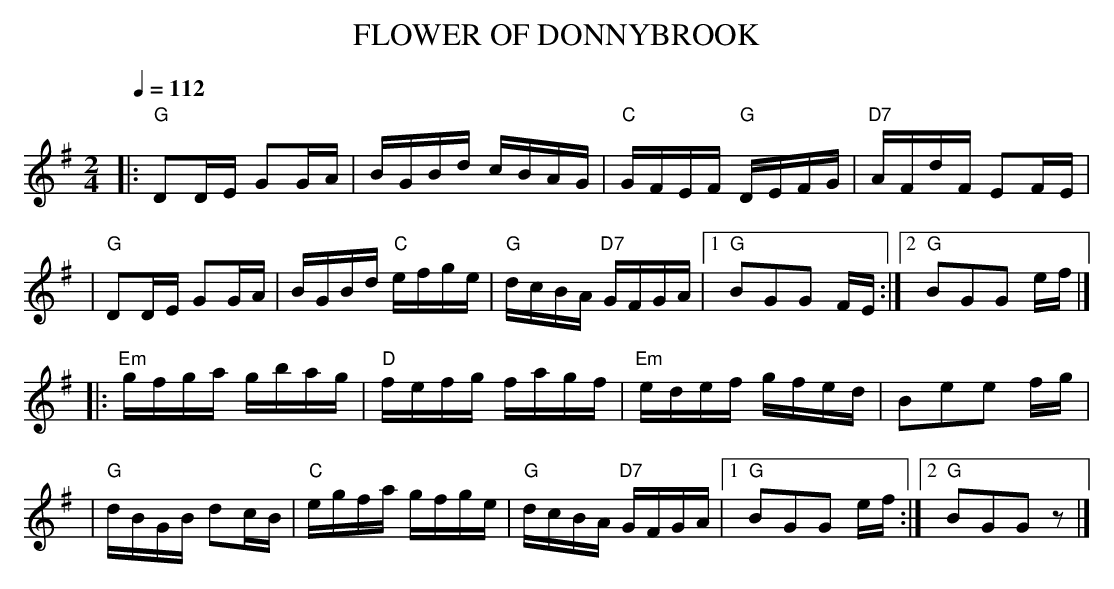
X:1
T: FLOWER OF DONNYBROOK
M: 2/4
L: 1/16
Q: 1/4=112
K: G
|: "G"D2DE G2GA | BGBd cBAG | "C"GFEF "G"DEFG | "D7"AFdF E2FE |
|  "G"D2DE G2GA | BGBd "C"efge | "G"dcBA "D7"GFGA |1 "G"B2G2G2 FE :|2 "G"B2G2G2 ef |]
|:"Em"gfga gbag | "D"fefg fagf | "Em"edef gfed | B2e2e2 fg |
|  "G"dBGB d2cB | "C"egfa gfge | "G"dcBA "D7"GFGA |1 "G"B2G2G2 ef :|2 "G"B2G2G2 z2 |]
